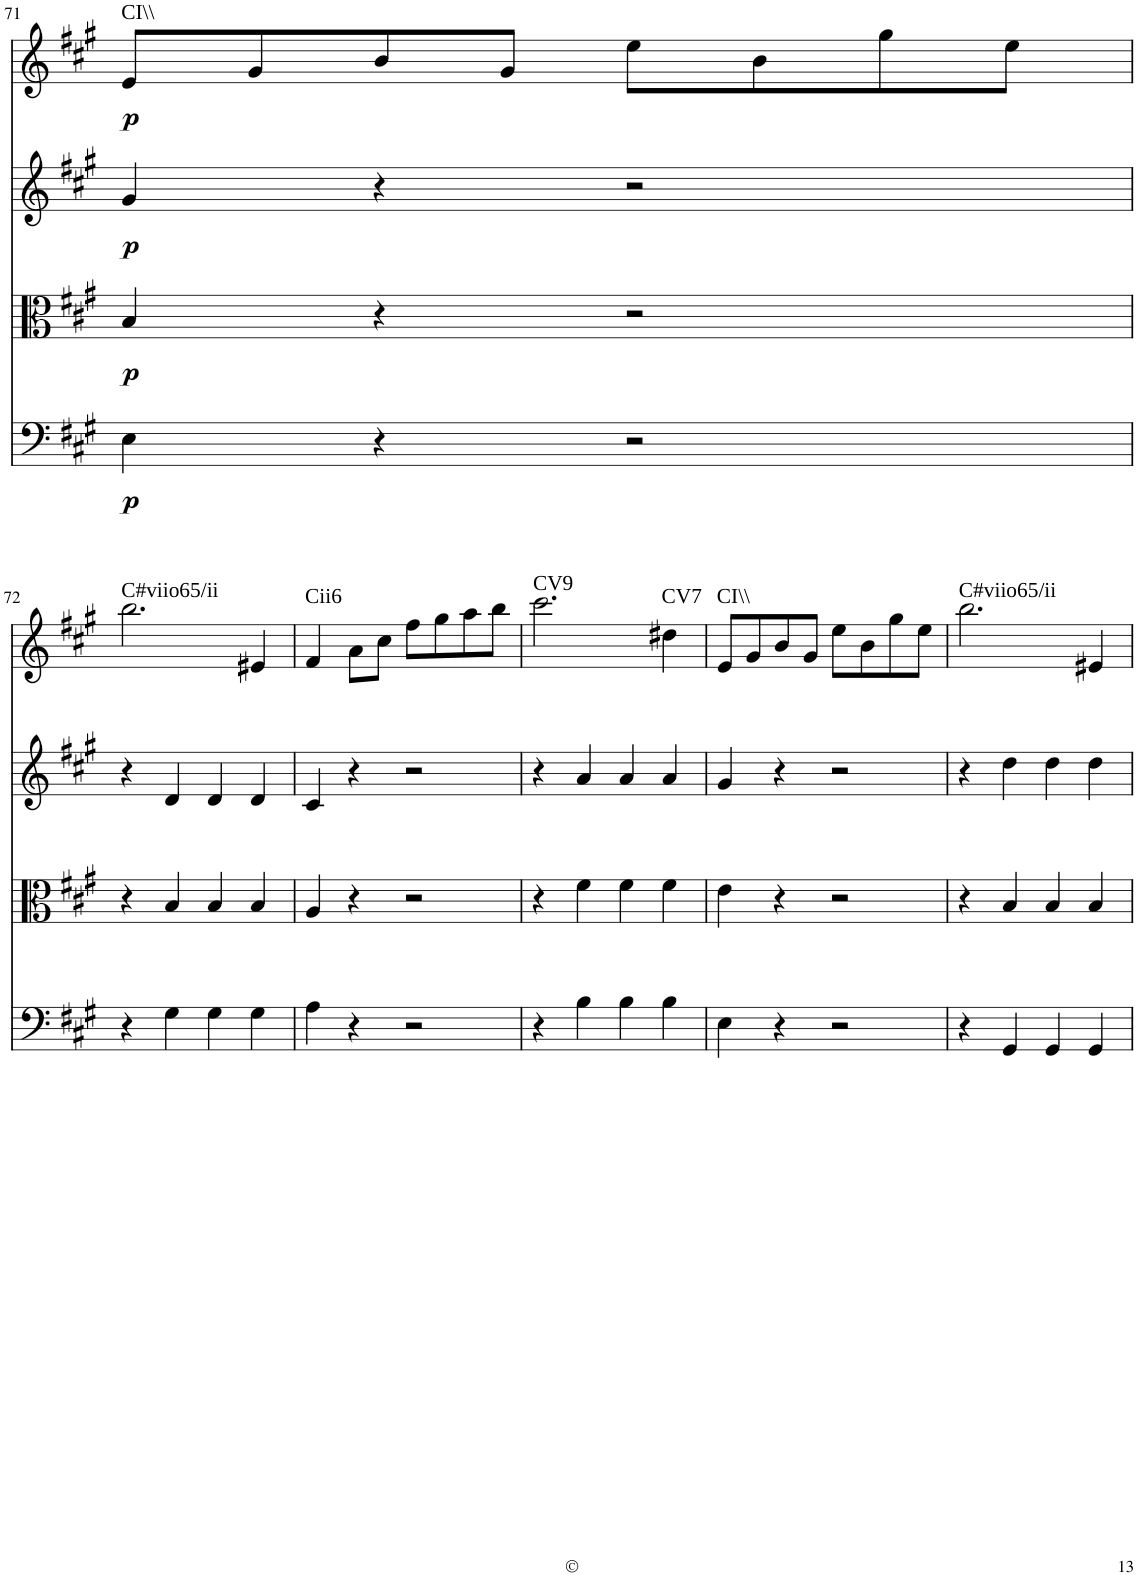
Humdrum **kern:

**kern	**dynam	**kern	**dynam	**kern	**dynam	**kern	**dynam
*part4	*part4	*part3	*part3	*part2	*part2	*part1	*part1
*staff4	*staff4	*staff3	*staff3	*staff2	*staff2	*staff1	*staff1
*I"Violoncello	*	*I"Viola	*	*I"Violin 2	*	*I"Violin 1	*
*I'Vc	*	*I'Vla	*	*I'Vln	*	*I'Vln	*
!!LO:PB:g=z
*clefF4	*	*clefC3	*	*clefG2	*	*clefG2	*
*k[f#c#g#]	*	*k[f#c#g#]	*	*k[f#c#g#]	*	*k[f#c#g#]	*
*A:	*	*A:	*	*A:	*	*A:	*
*M2/2	*	*M2/2	*	*M2/2	*	*M2/2	*
*met(c|)	*	*met(c|)	*	*met(c|)	*	*met(c|)	*
=71	=71	=71	=71	=71	=71	=71	=71
!	!	!	!	!	!	!LO:TX:a:t=CI\\	!
!	!LO:DY:b	!	!LO:DY:b	!	!LO:DY:b	!	!LO:DY:b
4E\	p	4B/	p	4g#/	p	8e/L	p
.	.	.	.	.	.	8g#/	.
4r	.	4r	.	4r	.	8b/	.
.	.	.	.	.	.	8g#/J	.
2r	.	2r	.	2r	.	8ee\L	.
.	.	.	.	.	.	8b\	.
.	.	.	.	.	.	8gg#\	.
.	.	.	.	.	.	8ee\J	.
!!LO:LB:g=z
=72	=72	=72	=72	=72	=72	=72	=72
!	!	!	!	!	!	!LO:TX:a:t=C#viio65/ii	!
4r	.	4r	.	4r	.	2.bb\	.
4G#\	.	4B/	.	4d/	.	.	.
4G#\	.	4B/	.	4d/	.	.	.
4G#\	.	4B/	.	4d/	.	4e#X/	.
=73	=73	=73	=73	=73	=73	=73	=73
!	!	!	!	!	!	!LO:TX:a:t=Cii6	!
4A\	.	4A/	.	4c#/	.	4f#/	.
4r	.	4r	.	4r	.	8a\L	.
.	.	.	.	.	.	8cc#\J	.
2r	.	2r	.	2r	.	8ff#\L	.
.	.	.	.	.	.	8gg#\	.
.	.	.	.	.	.	8aa\	.
.	.	.	.	.	.	8bb\J	.
=74	=74	=74	=74	=74	=74	=74	=74
!	!	!	!	!	!	!LO:TX:a:t=CV9	!
4r	.	4r	.	4r	.	2.ccc#\	.
4B\	.	4f#\	.	4a/	.	.	.
4B\	.	4f#\	.	4a/	.	.	.
!	!	!	!	!	!	!LO:TX:a:t=CV7	!
4B\	.	4f#\	.	4a/	.	4dd#X\	.
=75	=75	=75	=75	=75	=75	=75	=75
!	!	!	!	!	!	!LO:TX:a:t=CI\\	!
4E\	.	4e\	.	4g#/	.	8e/L	.
.	.	.	.	.	.	8g#/	.
4r	.	4r	.	4r	.	8b/	.
.	.	.	.	.	.	8g#/J	.
2r	.	2r	.	2r	.	8ee\L	.
.	.	.	.	.	.	8b\	.
.	.	.	.	.	.	8gg#\	.
.	.	.	.	.	.	8ee\J	.
=76	=76	=76	=76	=76	=76	=76	=76
!	!	!	!	!	!	!LO:TX:a:t=C#viio65/ii	!
4r	.	4r	.	4r	.	2.bb\	.
4GG#/	.	4B/	.	4dd\	.	.	.
4GG#/	.	4B/	.	4dd\	.	.	.
4GG#/	.	4B/	.	4dd\	.	4e#X/	.
=	=	=	=	=	=	=	=
*-	*-	*-	*-	*-	*-	*-	*-
